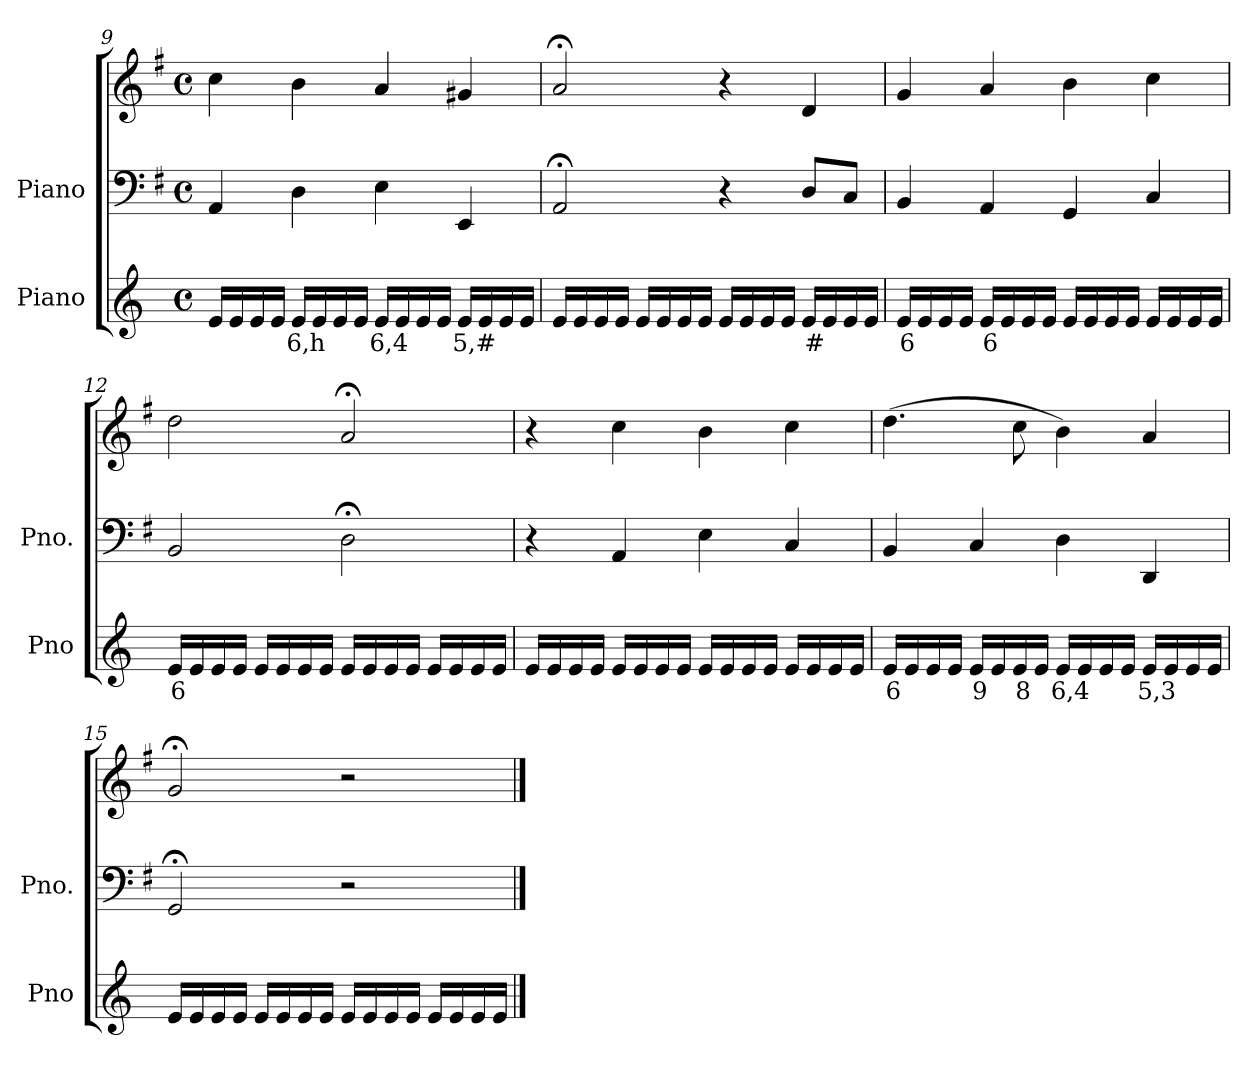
**kern	**text	**kern	**kern
*part2	*part2	*part1	*part1
*staff3	*staff3	*staff2	*staff1
*I"Piano	*	*I"Piano	*
*I'Pno	*	*I'Pno.	*
*clefG2	*	*clefF4	*clefG2
*k[]	*	*k[f#]	*k[f#]
*M4/4	*	*M4/4	*M4/4
*met(c)	*	*met(c)	*met(c)
=9	=9	=9	=9
16e/LL	.	4AA/	4cc\
16e/	.	.	.
16e/	.	.	.
16e/JJ	.	.	.
!	!LO:LY:b	!	!
16e/LL	6,h	4D\	4b\
16e/	.	.	.
16e/	.	.	.
16e/JJ	.	.	.
!	!LO:LY:b	!	!
16e/LL	6,4	4E\	4a/
16e/	.	.	.
16e/	.	.	.
16e/JJ	.	.	.
!	!LO:LY:b	!	!
16e/LL	5,#	4EE/	4g#X/
16e/	.	.	.
16e/	.	.	.
16e/JJ	.	.	.
=10	=10	=10	=10
16e/LL	.	2AA;</	2a;</
16e/	.	.	.
16e/	.	.	.
16e/JJ	.	.	.
16e/LL	.	.	.
16e/	.	.	.
16e/	.	.	.
16e/JJ	.	.	.
16e/LL	.	4r	4r
16e/	.	.	.
16e/	.	.	.
16e/JJ	.	.	.
!	!LO:LY:b	!	!
16e/LL	#	8D/L	4d/
16e/	.	.	.
!	!LO:LY:b	!	!
16e/	_	8C/J	.
16e/JJ	.	.	.
=11	=11	=11	=11
!	!LO:LY:b	!	!
16e/LL	6	4BB/	4g/
16e/	.	.	.
16e/	.	.	.
16e/JJ	.	.	.
!	!LO:LY:b	!	!
16e/LL	6	4AA/	4a/
16e/	.	.	.
16e/	.	.	.
16e/JJ	.	.	.
16e/LL	.	4GG/	4b\
16e/	.	.	.
16e/	.	.	.
16e/JJ	.	.	.
16e/LL	.	4C/	4cc\
16e/	.	.	.
16e/	.	.	.
16e/JJ	.	.	.
=12	=12	=12	=12
!	!LO:LY:b	!	!
16e/LL	6	2BB/	2dd\
16e/	.	.	.
16e/	.	.	.
16e/JJ	.	.	.
16e/LL	.	.	.
16e/	.	.	.
16e/	.	.	.
16e/JJ	.	.	.
16e/LL	.	2D;<\	2a;</
16e/	.	.	.
16e/	.	.	.
16e/JJ	.	.	.
16e/LL	.	.	.
16e/	.	.	.
16e/	.	.	.
16e/JJ	.	.	.
=13	=13	=13	=13
16e/LL	.	4r	4r
16e/	.	.	.
16e/	.	.	.
16e/JJ	.	.	.
16e/LL	.	4AA/	4cc\
16e/	.	.	.
16e/	.	.	.
16e/JJ	.	.	.
16e/LL	.	4E\	4b\
16e/	.	.	.
16e/	.	.	.
16e/JJ	.	.	.
16e/LL	.	4C/	4cc\
16e/	.	.	.
16e/	.	.	.
16e/JJ	.	.	.
=14	=14	=14	=14
!	!LO:LY:b	!	!
16e/LL	6	4BB/	(>4.dd\
16e/	.	.	.
16e/	.	.	.
16e/JJ	.	.	.
!	!LO:LY:b	!	!
16e/LL	9	4C/	.
16e/	.	.	.
!	!LO:LY:b	!	!
16e/	8	.	8cc\
16e/JJ	.	.	.
!	!LO:LY:b	!	!
16e/LL	6,4	4D\	4b\)
16e/	.	.	.
16e/	.	.	.
16e/JJ	.	.	.
!	!LO:LY:b	!	!
16e/LL	5,3	4DD/	4a/
16e/	.	.	.
16e/	.	.	.
16e/JJ	.	.	.
=15	=15	=15	=15
16e/LL	.	2GG;</	2g;</
16e/	.	.	.
16e/	.	.	.
16e/JJ	.	.	.
16e/LL	.	.	.
16e/	.	.	.
16e/	.	.	.
16e/JJ	.	.	.
16e/LL	.	2r	2r
16e/	.	.	.
16e/	.	.	.
16e/JJ	.	.	.
16e/LL	.	.	.
16e/	.	.	.
16e/	.	.	.
16e/JJ	.	.	.
==	==	==	==
*-	*-	*-	*-
